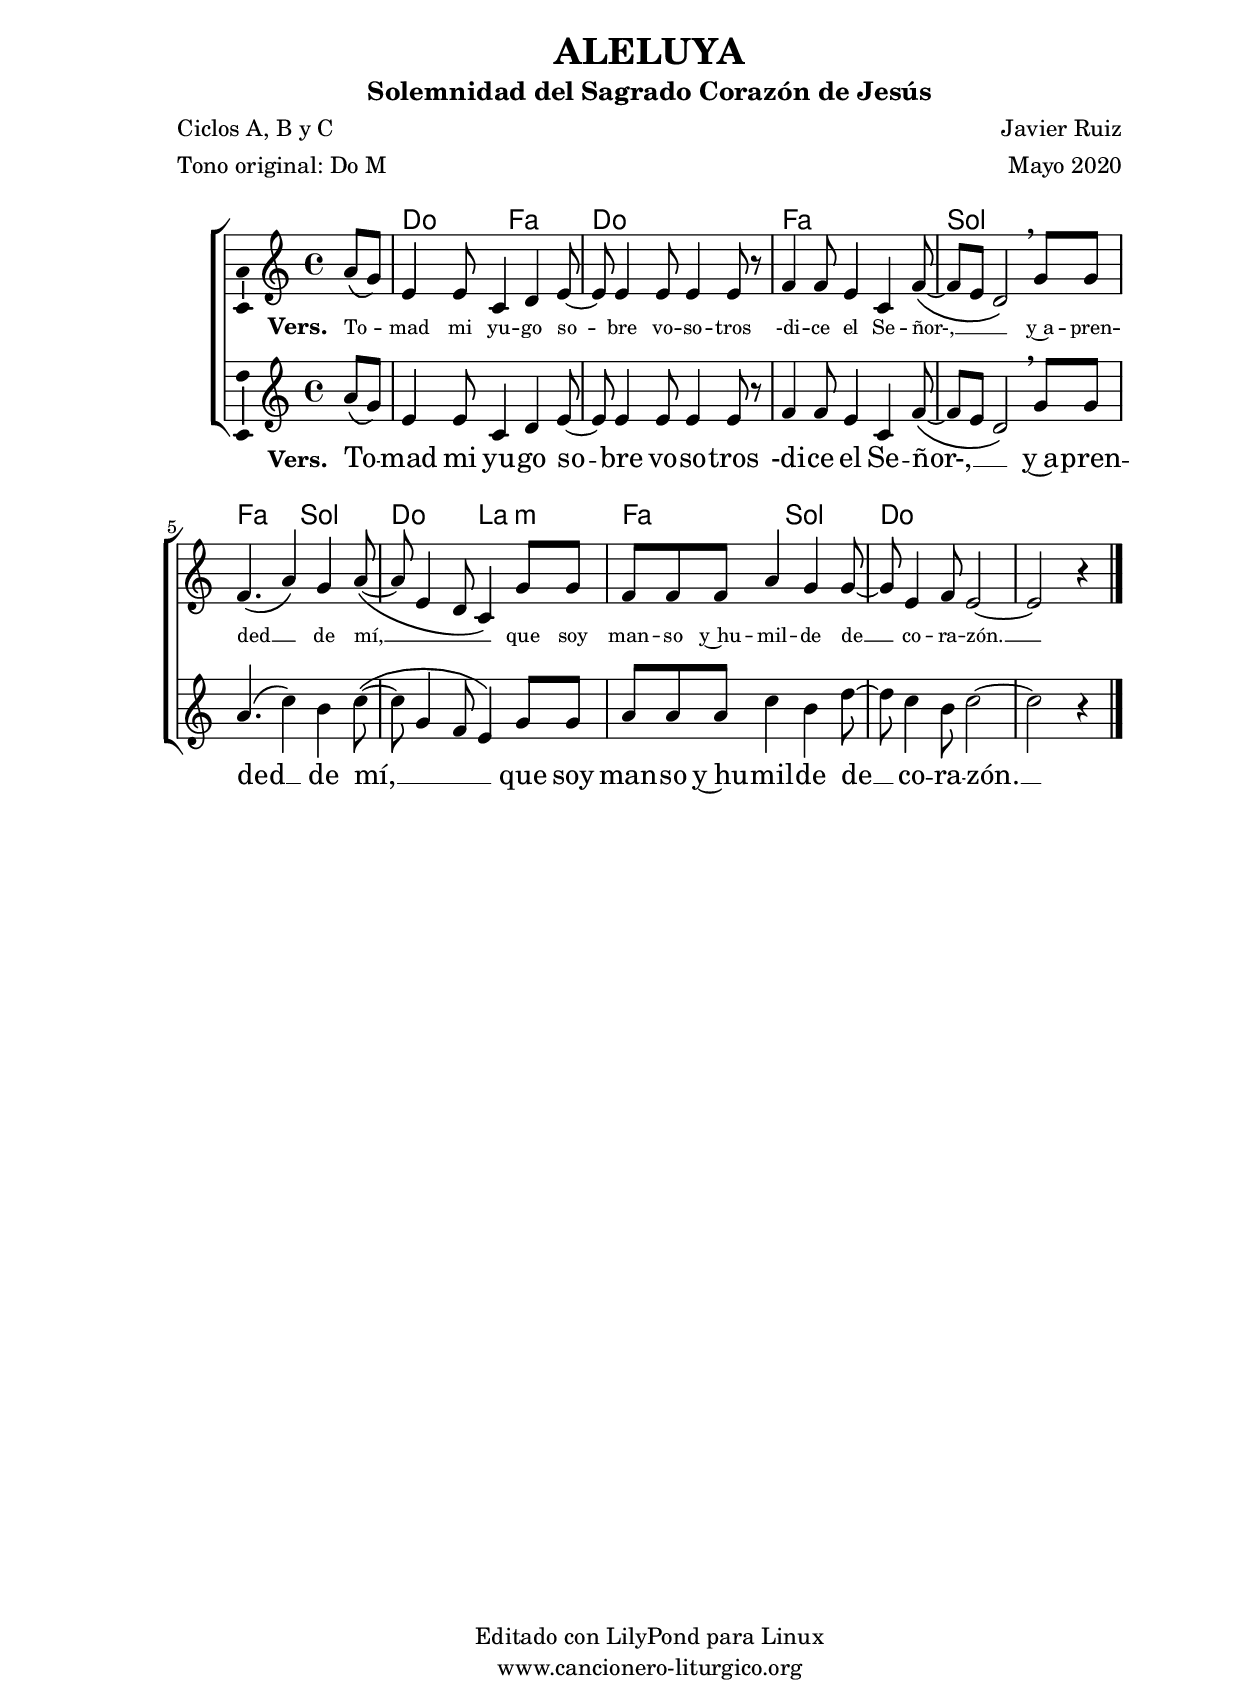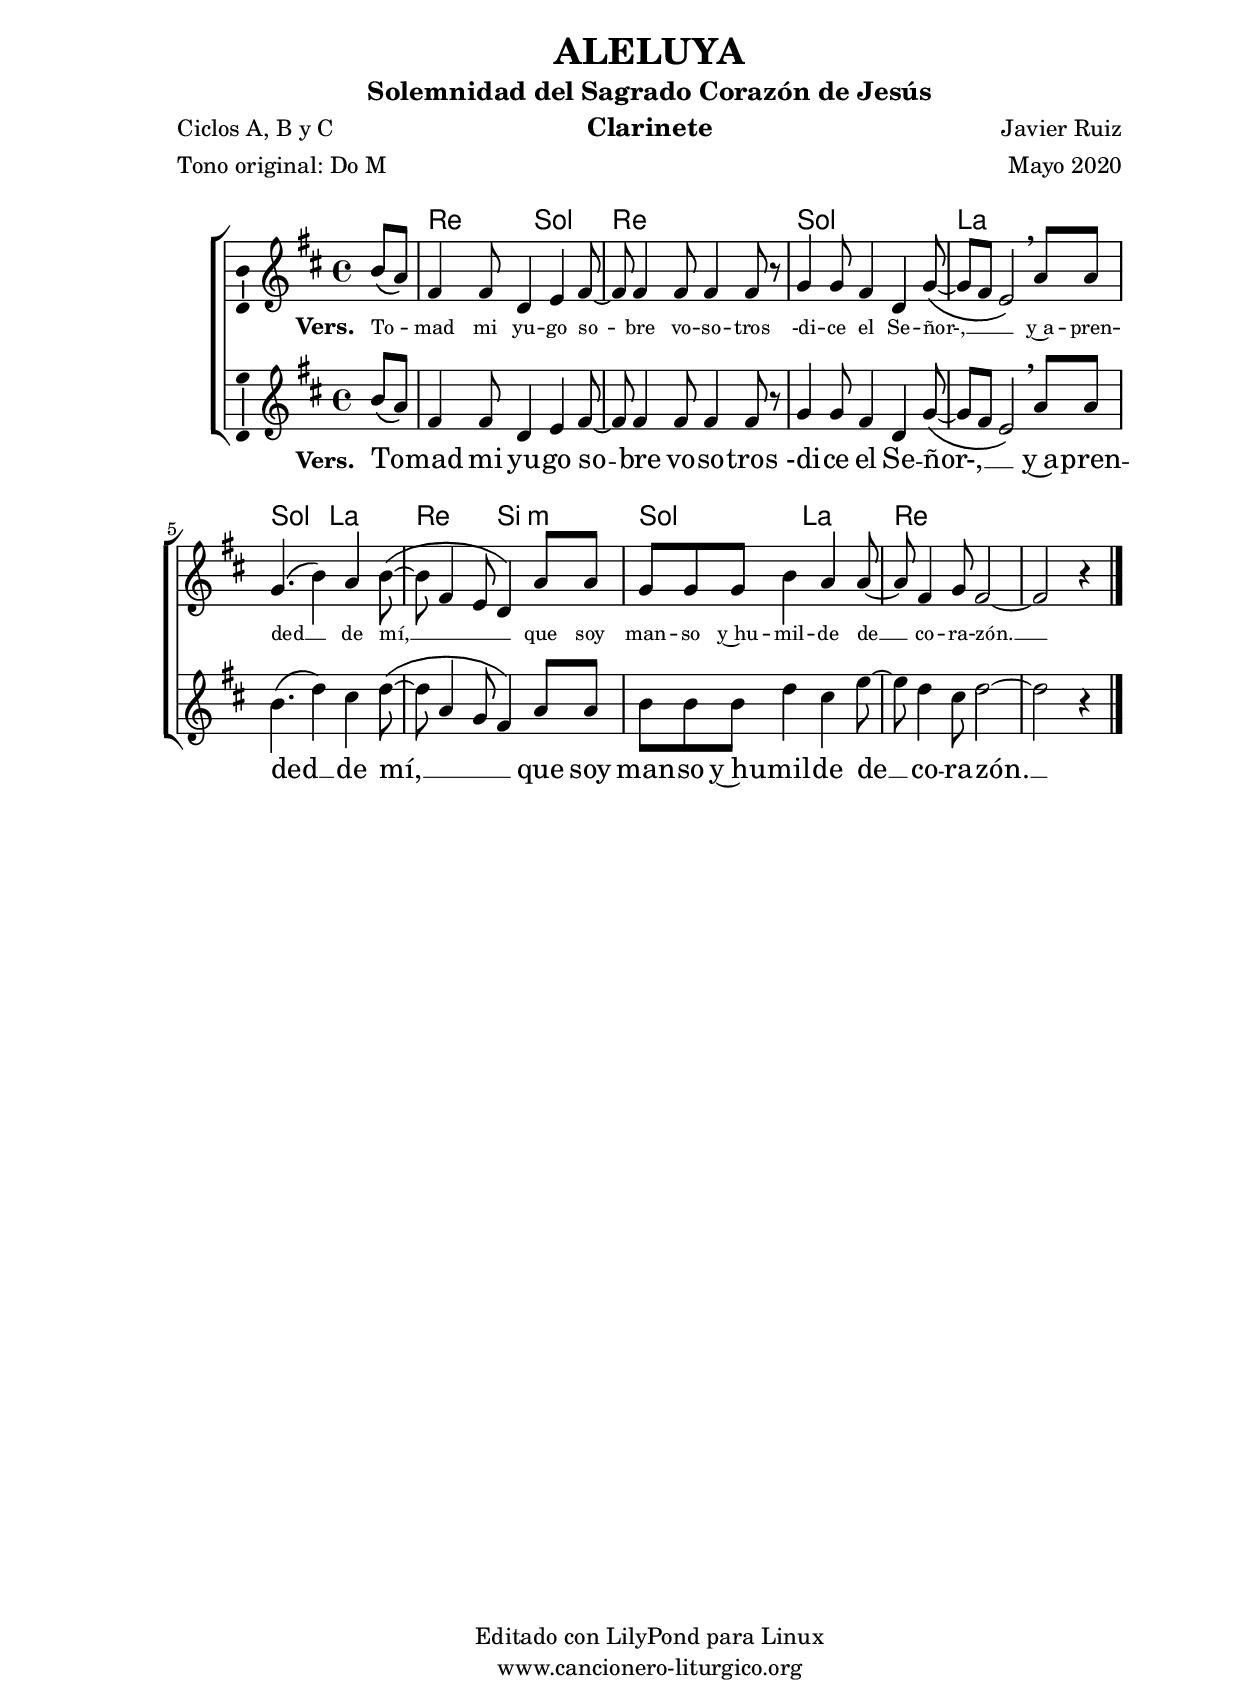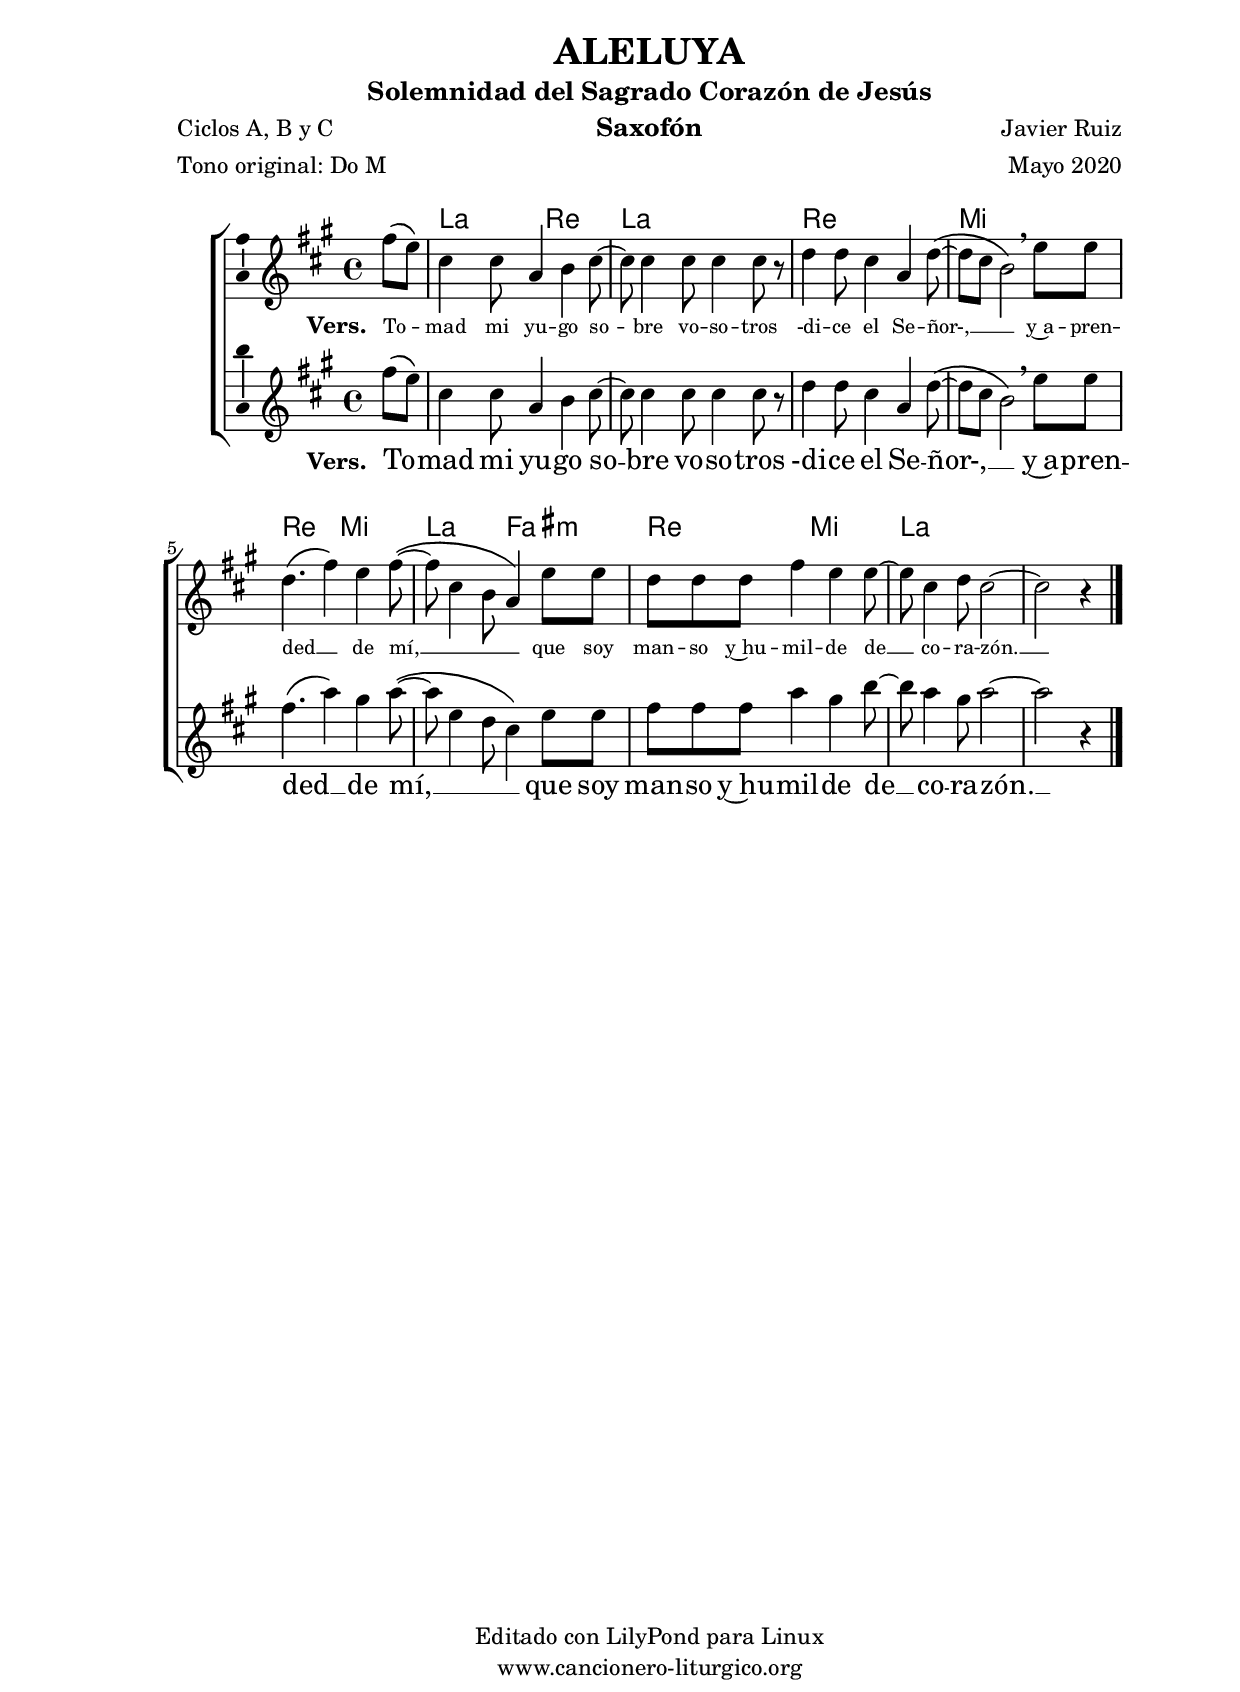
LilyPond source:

%
%para convertir .midi en .wav:
%timidity filename.midi -Ow -o finename.wav
%
%
%Para convertir de .wav a .mp3:
%lame -h -m j filename.wav
%
%
%para escuchar el midi:
%timidity nombrefichero.midi
%


%versión de lilypond para la que se ha escrito esta partitura:
\version "2.16.0"

	%Tamaño papel
	#(set-default-paper-size "a4")
	%Tamaño partitura
	#(set-global-staff-size 20)
	%No responde al pulsar sobre una nota
	#(ly:set-option 'point-and-click #f)

%parámetros del encabezamiento:
\header {
	title = "ALELUYA"
	subtitle = "Solemnidad del Sagrado Corazón de Jesús"
	composer = "Javier Ruiz"
	poet = "Ciclos A, B y C"
	meter = "Tono original: Do M"
	arranger = "Mayo 2020"
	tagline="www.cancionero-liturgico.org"
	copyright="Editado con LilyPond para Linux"
	tiempo = "Pascua"
	usos = "Aleluya"
	letra = "Aleluya. Tomad mi yugo sobre vosotros -dice el Señor-, y aprended de mí, que soy manso y humilde de corazón."
	}

%parámetros asociados al papel:
\paper  {
	oddHeaderMarkup = \markup {\fill-line { \on-the-fly #not-first-page \fromproperty #'header:title \on-the-fly #not-first-page \fromproperty #'header:composer }}
	evenHeaderMarkup = \markup {\fill-line { \fromproperty #'header:composer \fromproperty #'header:title }}
	#(set-paper-size "a4")
	print-page-number = ##f
	first-page-number = 1
	print-first-page-number = ##f
%	head-separation = 3.0 \cm
	top-margin = 1.5 \cm
%	top-margin = 2.0 \cm
%%%	bottom-margin = 0.5\cm
	bottom-margin = 0.2\cm
	left-margin = 3.0 \cm
	line-width = 16.0 \cm 
	indent = 8\mm
	interscoreline = 2.\mm
	between-system-space = 15\mm
%	para que las partituras no llenen la hoja:
	ragged-bottom = ##t
%	idem para la última hoja:
	ragged-last-bottom = ##f
%	para que las partituras llenen el ancho del papel:
	ragged-last = ##f
	after-title-space = 2.5 \cm
%page-count=2
system-count=2

	%Flexible Vertical Spacing
%	markup-markup-spacing =
%	#'((basic-distance . 15) (minimum-distance . 15) (padding . 3))
	markup-system-spacing =
	#'((basic-distance . 15) (minimum-distance . 15) (padding . 3))
	system-system-spacing =
	#'((basic-distance . 15) (minimum-distance . 15) (padding . 3))
	score-system-spacing =
	#'((basic-distance . 15) (minimum-distance . 15) (padding . 5))
%	top-system-spacing = % header
%	#'((basic-distance . 8) (minimum-distance . 0) (padding . 0))
%	top-markup-spacing =
%	#'((basic-distance . 20) (minimum-distance . 20) (padding . 0))
	last-bottom-spacing = % footer
	#'((basic-distance . 5) (minimum-distance . 5) (padding . 0))
%	score-markup-spacing =
%	#'((basic-distance . 16) (minimum-distance . 13) (padding . 0))

	}


%parámetros que afectan a toda la partitura:
global =  {
	%clave de sol (G):
	\clef G
	%armadura:
%	\transpose c ees
	\key c \major
	\tempo 4=110
	\set Score.tempoHideNote = ##t
	}


acordes = {
	\italianChords
	\chordmode {
%	\transpose c ees
{

s4
c2 f c c f f g g
f2 g c a:m f g c c c2

	}
	}
}


melodiatrompeta = 
%	\transpose c ees
{

	\relative c''{
	\time 4/4

\partial4
r4
r1
r8 e4 <d f>8 <e g>2
r1
r8 g4 <f a>8 <g b>2
r1
r8 c,4 <b d>8 <c e>2
r1
r8 g'4 <e a>8 <c g'>2~
<c g'>2 r4

}
	\bar "|."
	}


melodiatres = 
%	\transpose c ees
{

	\relative c'{
	\time 4/4

\partial4
a'8 \(g\)
e4 e8 c4 d4 e8~
e8 e4 e8 e4 e8 r8
f4 f8 e4 c4 f8~
\(f8 e d2\) \breathe g8 g
f4. \(a4\) g a8~
\(a8 e4 d8 c4\) g'8 g
f8 f f a4 g g8~
g8 e4 f8 e2~
e2 r4 %s4

}

	\bar "|."
	}


melodiabajo = 
%	\transpose c ees
{

	%clave de fa (F):
	\clef F

	\relative c{
	\time 4/4

\partial4
r4
c4. c8 f4. f8
c4. c8 c2
f4. f8 d4. d8
g4. g8 g2
f4. f8 g4. g8
c,4. c8 a4. a8
f'4. f8 g4. g8
c,4. c8 c2~
c2 r4 %s4

}

	\bar "|."
	}


melodia = 
%	\transpose c ees
{

	\relative c'{
	\time 4/4

\partial4
a'8 \(g\)
e4 e8 c4 d4 e8~
e8 e4 e8 e4 e8 r8
f4 f8 e4 c4 f8~
\(f8 e d2\) \breathe g8 g
a4. \(c4\) b c8~
\(c8 g4 f8 e4\) g8 g
a8 a a c4 b d8~
d8 c4 b8 c2~
c2 r4 %s4

}

	\bar "|."
	}


texto = \lyricmode {
\set stanza =#"Vers. "
To -- _ mad mi yu -- go so -- bre vo -- so -- tros
-di -- ce el Se -- ñor-, __ _ _
y~a -- pren -- ded __ _ de mí, __ _ _ _
que soy man -- so y~hu -- mil -- de de __ co -- ra -- zón. __
	}

textotres = \lyricmode {
\override LyricText #'font-size = #-1
\set stanza =#"Vers. "
To -- _ mad mi yu -- go so -- bre vo -- so -- tros
-di -- ce el Se -- ñor-, __ _ _
y~a -- pren -- ded __ _ de mí, __ _ _ _
que soy man -- so y~hu -- mil -- de de __ co -- ra -- zón. __
	}


acordesStaff = \context ChordNames = acordesStaff <<
	\set chordChanges = ##t
	\acordes
	>>

voztrompetaStaff = \context Voice = voztrompetaStaff
<<
	\override Staff.StaffSymbol #'staff-space = #(magstep -0.35)
	\set Staff.midiInstrument = #"trumpet"
	\set Staff.midiMinimumVolume = #0.6
	\set Staff.midiMaximumVolume = #0.8
	\global
	\melodiatrompeta
	>>

voztresStaff = \context Voice = voztresStaff
\with {\consists "Ambitus_engraver"}
<<
%	\override Staff.StaffSymbol #'staff-space = #(magstep -0.35)
	\set Staff.midiInstrument = #"violin"
	\set Staff.midiMinimumVolume = #0.6
	\set Staff.midiMaximumVolume = #0.8
	\global
	\relative c' \melodiatres
	>>

vozStaff = \context Voice = vozStaff
\with {\consists "Ambitus_engraver"}
<<
%	\set Staff.instrumentName = ""
%	\set Staff.shortInstrumentName = ""
%	\set Staff.midiInstrument = #"clarinet"
%	\set Staff.midiInstrument = #"cello"
	\set Staff.midiInstrument = #"flute"
%	\set Staff.midiInstrument = #"electric guitar (jazz)"
%	\set Staff.midiInstrument = #"english horn"
%	\set Staff.midiInstrument = #"violin"
%	\set Staff.midiInstrument = #"glockenspiel"
	\set Staff.midiMinimumVolume = #0.8
	\set Staff.midiMaximumVolume = #1.0
	\global
	\melodia
	>>

vozbajoStaff = \context Voice = vozbajoStaff
<<
	\override Staff.StaffSymbol #'staff-space = #(magstep -0.35)
	\set Staff.midiInstrument = #"english horn"
	\set Staff.midiMinimumVolume = #0.6
	\set Staff.midiMaximumVolume = #0.8
	\global
	\melodiabajo
	>>

textoStaff = \context Lyrics = textoStaff <<
	\lyricsto vozStaff \texto
	>>

textotresStaff = \context Lyrics = textotresStaff <<
	\lyricsto voztresStaff \textotres
	>>


\book {
	\score {
		<<
		\context ChoirStaff {
%			\override StaffGroup.SystemStartBracket #'collapse-height = #1
%			\override Score.SystemStartBar #'collapse-height = #1
			<<
			\acordesStaff
%			\voztrompetaStaff
			\voztresStaff
			\textotresStaff
			\vozStaff
			\textoStaff
%			\vozbajoStaff
			>>
			}
		>>
		\layout {
	    		\context {
				\Lyrics
				\override LyricText #'font-size = #2
				}
	   		 \context {
				\Score
				\override StaffSymbol #'staff-space = #(magstep +3)
				}
			}
		}
	\score {
		\unfoldRepeats
		<<
		\context ChoirStaff {
			<<
			\acordesStaff
			\voztrompetaStaff
			\voztresStaff
			\vozStaff
			\vozbajoStaff
			>>
			}
		>>
		\midi {
	  		\context {
	  			\Score
				tempoWholesPerMinute = #(ly:make-moment 70 4)
				}
			}
		}
	}


%Partitura para clarinete
#(define output-suffix "C")
\book {
	\header{
		instrument = "Clarinete"
		}
	\score {
		<<
		\context ChoirStaff {
%			\override StaffGroup.SystemStartBracket #'collapse-height = #1
%			\override Score.SystemStartBar #'collapse-height = #1
\transpose c d
			<<
			\acordesStaff
%			\voztrompetaStaff
			\voztresStaff
			\textotresStaff
			\vozStaff
			\textoStaff
%			\vozbajoStaff
			>>
			}
		>>
		\layout {
	    		\context {
				\Lyrics
				\override LyricText #'font-size = #2
				}
	   		 \context {
				\Score
				\override StaffSymbol #'staff-space = #(magstep +3)
				}
			}
		}
	}


%Partitura para saxofón
#(define output-suffix "S")
\book {
	\header{
		instrument = "Saxofón"
		}
	\score {
		<<
		\context ChoirStaff {
%			\override StaffGroup.SystemStartBracket #'collapse-height = #1
%			\override Score.SystemStartBar #'collapse-height = #1
\transpose c a
			<<
			\acordesStaff
%			\voztrompetaStaff
			\voztresStaff
			\textotresStaff
			\vozStaff
			\textoStaff
%			\vozbajoStaff
			>>
			}
		>>
		\layout {
	    		\context {
				\Lyrics
				\override LyricText #'font-size = #2
				}
	   		 \context {
				\Score
				\override StaffSymbol #'staff-space = #(magstep +3)
				}
			}
		}
	}


